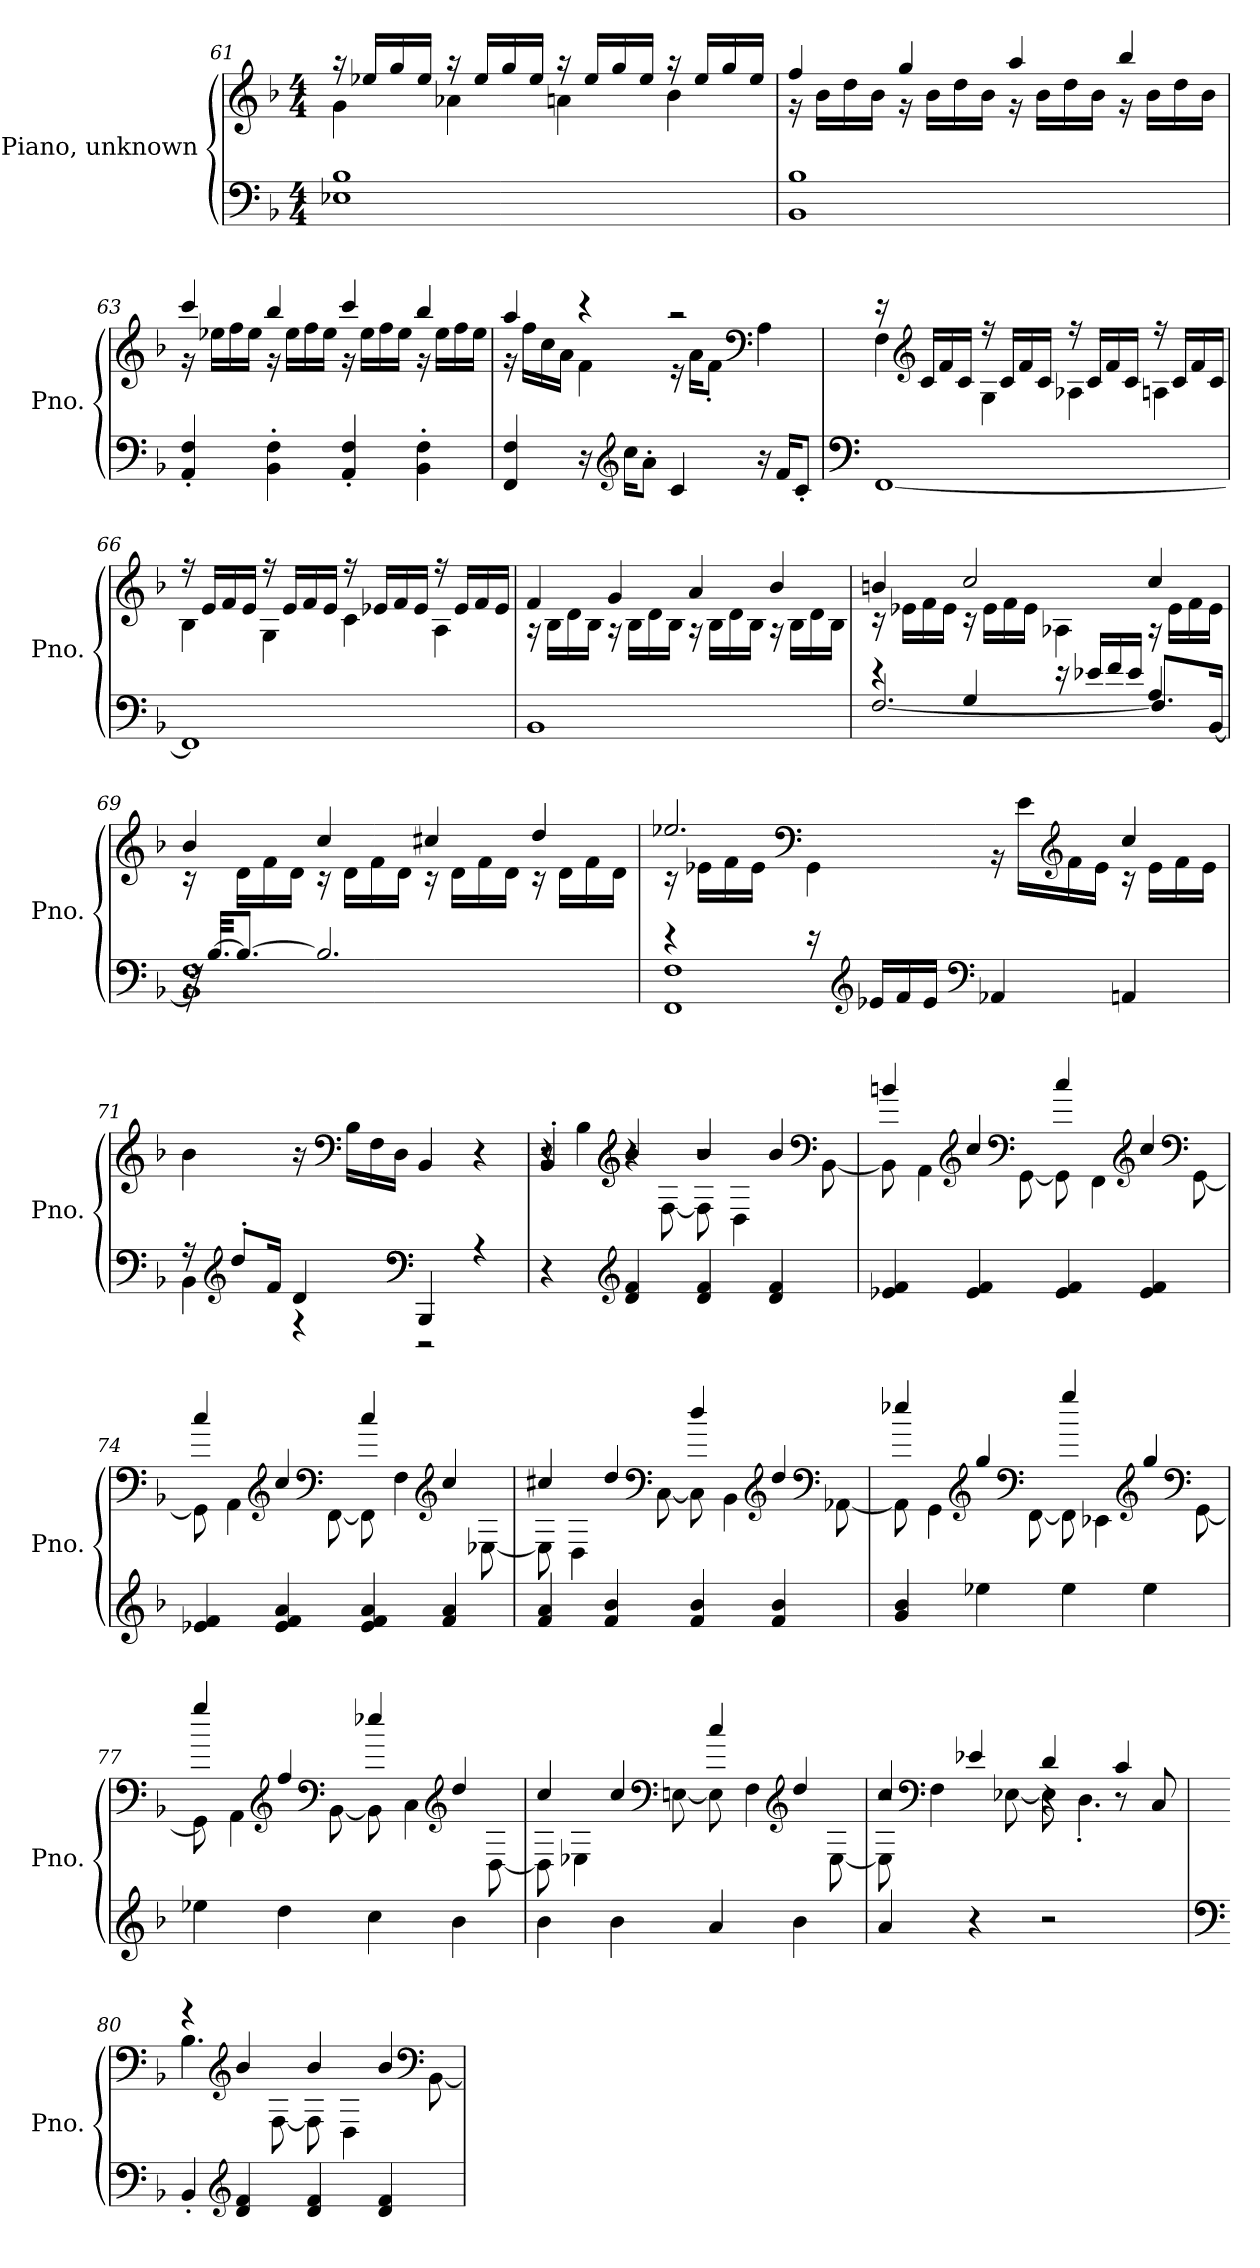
**kern	**kern
*part1	*part1
*staff2	*staff1
*I"Piano, unknown	*
*I'Pno.	*
*clefF4	*clefG2
*k[b-]	*k[b-]
*M4/4	*M4/4
=61	=61
*	*^
1E-X 1B-	16r	4g\
.	16ee-X/LL	.
.	16gg/	.
.	16ee-/JJ	.
.	16r	4a-X\
.	16ee-/LL	.
.	16gg/	.
.	16ee-/JJ	.
.	16r	4an\
.	16ee-/LL	.
.	16gg/	.
.	16ee-/JJ	.
.	16r	4b-\
.	16ee-/LL	.
.	16gg/	.
.	16ee-/JJ	.
!!LO:PB:g=z	!!
=62	=62	=62
1BB- 1B-	4ff/	16r
.	.	16b-\LL
.	.	16dd\
.	.	16b-\JJ
.	4gg/	16r
.	.	16b-\LL
.	.	16dd\
.	.	16b-\JJ
.	4aa/	16r
.	.	16b-\LL
.	.	16dd\
.	.	16b-\JJ
.	4bb-/	16r
.	.	16b-\LL
.	.	16dd\
.	.	16b-\JJ
=63	=63	=63
4AA/' 4F/'	4ccc/	16r
.	.	16ee-X\LL
.	.	16ff\
.	.	16ee-\JJ
4BB-\' 4F\'	4bb-/	16r
.	.	16ee-\LL
.	.	16ff\
.	.	16ee-\JJ
4AA/' 4F/'	4ccc/	16r
.	.	16ee-\LL
.	.	16ff\
.	.	16ee-\JJ
4BB-\' 4F\'	4bb-/	16r
.	.	16ee-\LL
.	.	16ff\
.	.	16ee-\JJ
!!LO:LB:g=z	!!
=64	=64	=64
4FF/ 4F/	4aa/	16r
.	.	16ff\LL
.	.	16cc\
.	.	16a\JJ
16r	4r	4f\
*clefG2	*	*
16cc\KL	.	.
8a'\J	.	.
4c/	2r	16r
.	.	16a\KL
.	.	8f'\J
*	*clefF4	*
16r	.	4A\
16f/KL	.	.
8c'/J	.	.
=65	=65	=65
*clefF4	*	*
[1FF	16r	4F\
*	*clefG2	*
.	16c/LL	.
.	16f/	.
.	16c/JJ	.
.	16r	4G\
.	16c/LL	.
.	16f/	.
.	16c/JJ	.
.	16r	4A-X\
.	16c/LL	.
.	16f/	.
.	16c/JJ	.
.	16r	4An\
.	16c/LL	.
.	16f/	.
.	16c/JJ	.
!!LO:LB:g=z	!!
=66	=66	=66
1FF]	16r	4B-\
.	16e/LL	.
.	16f/	.
.	16e/JJ	.
.	16r	4G\
.	16e/LL	.
.	16f/	.
.	16e/JJ	.
.	16r	4c\
.	16e-X/LL	.
.	16f/	.
.	16e-/JJ	.
.	16r	4A\
.	16e-/LL	.
.	16f/	.
.	16e-/JJ	.
=67	=67	=67
1BB-	4f/	16r
.	.	16B-\LL
.	.	16d\
.	.	16B-\JJ
.	4g/	16r
.	.	16B-\LL
.	.	16d\
.	.	16B-\JJ
.	4a/	16r
.	.	16B-\LL
.	.	16d\
.	.	16B-\JJ
.	4b-/	16r
.	.	16B-\LL
.	.	16d\
.	.	16B-\JJ
!!LO:LB:g=z	!!
=68	=68	=68
*^	*	*
4r	[2.F/	4bn/	16r
.	.	.	16e-X\LL
.	.	.	16f\
.	.	.	16e-\JJ
4G/	.	2cc/	16r
.	.	.	16e-\LL
.	.	.	16f\
.	.	.	16e-\JJ
16r	.	.	4A-X\
16e-X/LL	.	.	.
16f/	.	.	.
16e-/JJ	.	.	.
4A/	8.F/L]	4cc/	16r
.	.	.	16e-\LL
.	.	.	16f\
.	[16BB-/Jk	.	16e-\JJ
=69	=69	=69	=69
*	*^	*	*
64r	1F	1BB-]	4b-/	16r
[32.B-/KKL	.	.	.	.
8.B-/J_	.	.	.	16d\LL
.	.	.	.	16f\
.	.	.	.	16d\JJ
2.B-/]	.	.	4cc/	16r
.	.	.	.	16d\LL
.	.	.	.	16f\
.	.	.	.	16d\JJ
.	.	.	4cc#X/	16r
.	.	.	.	16d\LL
.	.	.	.	16f\
.	.	.	.	16d\JJ
.	.	.	4dd/	16r
.	.	.	.	16d\LL
.	.	.	.	16f\
.	.	.	.	16d\JJ
*	*v	*v	*	*
!!LO:LB:g=z	!!
=70	=70	=70	=70
4r	1FF 1F	2.ee-X/	16r
.	.	.	16e-X\LL
.	.	.	16f\
.	.	.	16e-\JJ
*	*	*clefF4	*
16r	.	.	4GG\
*clefG2	*	*	*
16e-X/LL	.	.	.
16f/	.	.	.
16e-/JJ	.	.	.
*clefF4	*	*	*
4AA-X/	.	.	16r
.	.	.	16e-\LL
*	*	*clefG2	*
.	.	.	16f\
.	.	.	16e-\JJ
4AAn/	.	4cc/	16r
.	.	.	16e-\LL
.	.	.	16f\
.	.	.	16e-\JJ
*	*	*v	*v
=71	=71	=71
16r	4BB-\	4b-\
*clefG2	*	*
8dd'/L	.	.
16f/Jk	.	.
4d/	4r	16r
*	*	*clefF4
.	.	16B-\LL
.	.	16F\
.	.	16D\JJ
*clefF4	*	*
4BBB-/	2r	4BB-/
4r	.	4r
*v	*v	*
!!LO:LB:g=z
=72	=72
*	*^
*	*	*^
4r	4r	8r	4BB-'/
.	.	4B-\	.
*clefG2	*clefG2	*	*
4d/ 4f/	4b-/	.	4r
.	.	[8F\	.
4d/ 4f/	4b-/	8F\]	2r
.	.	4D\	.
4d/ 4f/	4b-/	.	.
*	*clefF4	*	*
.	.	[8BB-\	.
*	*	*v	*v
=73	=73	=73
4e-X/ 4f/	4bn/	8BB-\]
.	.	4AA\
*	*clefG2	*
4e-/ 4f/	4cc/	.
*	*clefF4	*
.	.	[8GG\
4e-/ 4f/	4cc/	8GG\]
.	.	4FF\
*	*clefG2	*
4e-/ 4f/	4cc/	.
*	*clefF4	*
.	.	[8GG\
=74	=74	=74
4e-X/ 4f/	4cc/	8GG\]
.	.	4AA\
*	*clefG2	*
4e-/ 4f/ 4a/	4cc/	.
*	*clefF4	*
.	.	[8FF\
4e-/ 4f/ 4a/	4cc/	8FF\]
.	.	4F\
*	*clefG2	*
4f/ 4a/	4cc/	.
.	.	[8E-X\
!!LO:PB:g=z	!!
=75	=75	=75
4f/ 4a/	4cc#X/	8E-\]
.	.	4D\
4f/ 4b-/	4dd/	.
*	*clefF4	*
.	.	[8C\
4f/ 4b-/	4dd/	8C\]
.	.	4BB-\
*	*clefG2	*
4f/ 4b-/	4dd/	.
*	*clefF4	*
.	.	[8AA-X\
=76	=76	=76
4g/ 4b-/	4ee-X/	8AA-\]
.	.	4GG\
*	*clefG2	*
4ee-X\	4gg/	.
*	*clefF4	*
.	.	[8FF\
4ee-\	4gg/	8FF\]
.	.	4EE-X\
*	*clefG2	*
4ee-\	4gg/	.
*	*clefF4	*
.	.	[8GG\
!!LO:LB:g=z	!!
=77	=77	=77
4ee-X\	4gg/	8GG\]
.	.	4AA\
*	*clefG2	*
4dd\	4ff/	.
*	*clefF4	*
.	.	[8BB-\
4cc\	4ee-X/	8BB-\]
.	.	4C\
*	*clefG2	*
4b-\	4dd/	.
.	.	[8D\
=78	=78	=78
4b-\	4cc/	8D\]
.	.	4E-X\
4b-\	4cc/	.
*	*clefF4	*
.	.	[8En\
4a/	4cc/	8E\]
.	.	4F\
*	*clefG2	*
4b-\	4dd/	.
.	.	[8E\
=79	=79	=79
*	*	*^
4a/	4cc/	8E\]	2r
*	*clefF4	*	*
.	.	4F\	.
4r	4e-X/	.	.
.	.	[8E-X\	.
2r	4d/	8E-\]	4r
.	.	4.D'\	.
.	4c/	.	8r
.	.	.	8C/
*	*v	*v	*v
!!LO:LB:g=z
=80	=80
*clefF4	*
*	*^
4BB-'/	4r	4.B-\
*clefG2	*clefG2	*
4d/ 4f/	4b-/	.
.	.	[8F\
4d/ 4f/	4b-/	8F\]
.	.	4D\
4d/ 4f/	4b-/	.
*	*clefF4	*
.	.	[8BB-\
*	*v	*v
=	=
*-	*-
